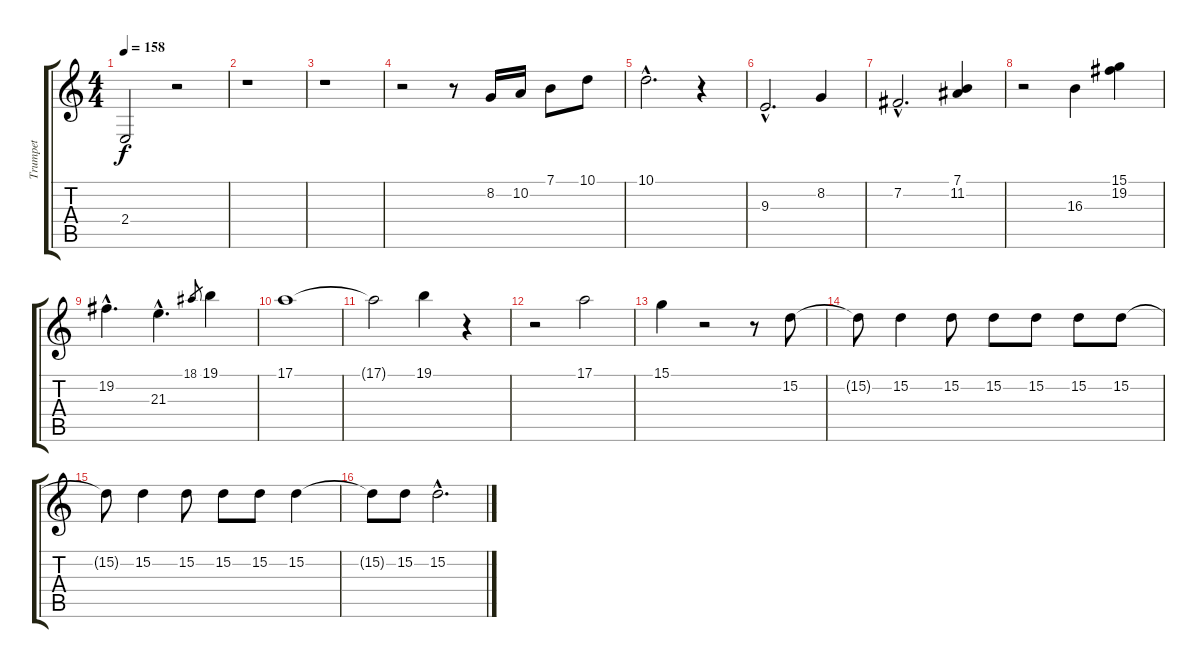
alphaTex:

\track ("Trumpet" "Trumpet") {instrument trumpet}
\staff {score tabs}
\tuning (E4 B3 G3 D3 A2 E2) {hide}
\ts (4 4)
\tempo 158
\clef g2
\ks c
2.4{t}.2{dy f} r.2 |
r.1 |
r.1 |
r.2 r.8 8.2.16 10.2.16 7.1.8 10.1.8 |
10.1{hac}.2{d} r.4 |
9.3{hac}.2{d} 8.2.4 |
7.2{hac}.2{d} (7.1 11.2).4 |
r.2 16.3.4 (15.1 19.2).4 |
19.2{hac}.4{d} 21.3{hac}.4{d} 18.1.8{gr} 19.1.4 |
17.1.1 |
17.1{t}.2 19.1.4 r.4 |
r.2 17.1.2 |
15.1.4 r.2 r.8 15.2.8 |
15.2{t}.8 15.2.4 15.2.8 15.2.8 15.2.8 15.2.8 15.2.8 |
15.2{t}.8 15.2.4 15.2.8 15.2.8 15.2.8 15.2.4 |
15.2{t}.8 15.2.8 15.2{hac}.2{d}
